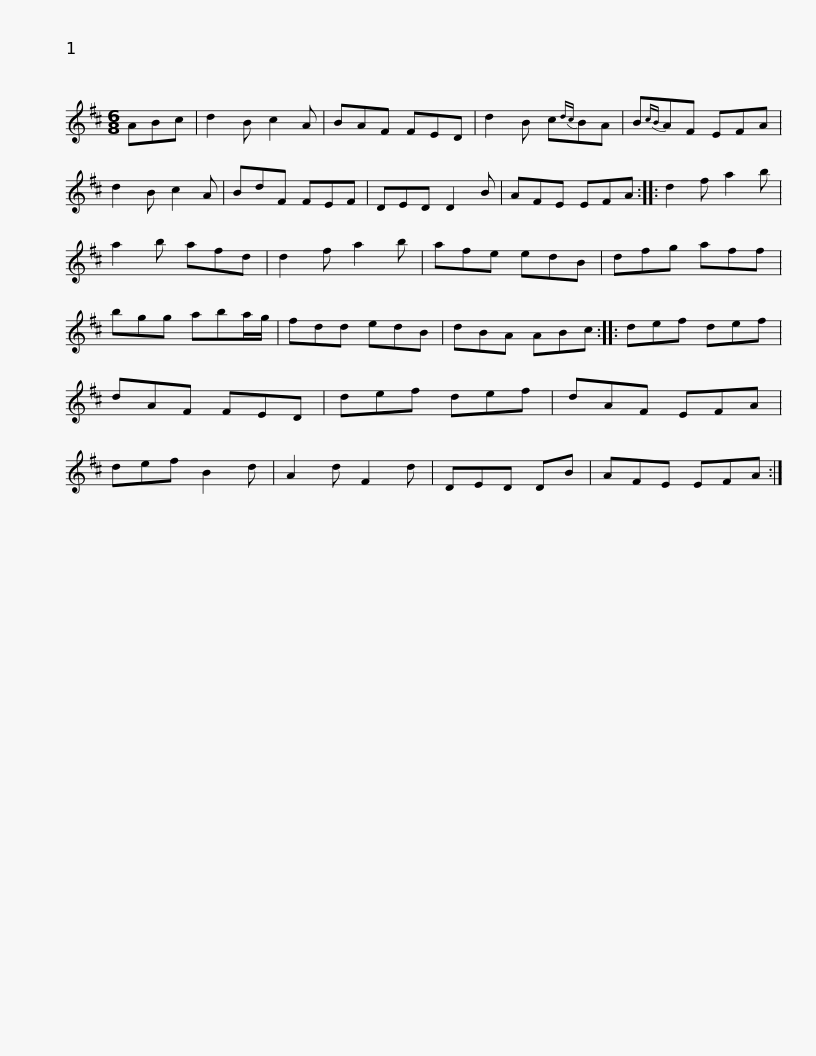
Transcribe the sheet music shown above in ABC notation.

X:1
L:1/8
M:6/8
I:linebreak $
K:D
V:1 treble
V:1
 ABc | d2 B c2 A | BAF FED | d2 B c{dc}BA | B{cB}AF EFA | %5
 d2 B c2 A | BdF FEF | DED D2 B |$ AFE EFA :: d2 f a2 b | %10
 a2 b afd | d2 f a2 b | afe edB | dfg aff | bgg aba/g/ |$ %15
 fdd edB | dBA ABc :: def def | dAF FED | def def | %20
 dAF EFA | def B2 d |$ A2 d F2 d | DED DB | AFE EFA :| %25
